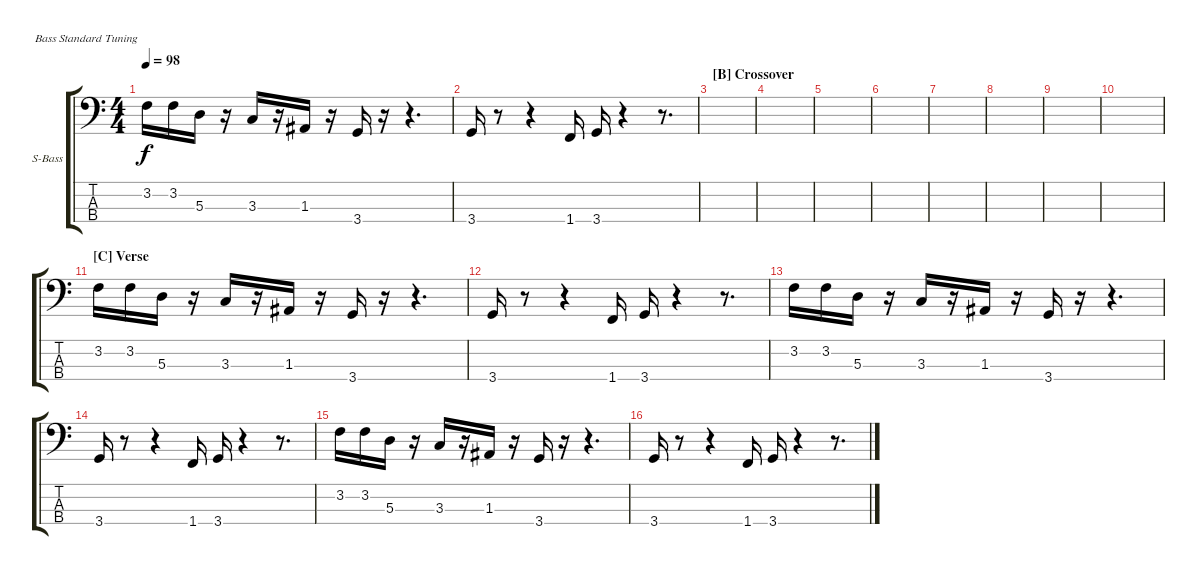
\defaultSystemsLayout 4
\bracketExtendMode groupsimilarinstruments
\firstSystemTrackNameOrientation horizontal
\otherSystemsTrackNameOrientation horizontal
\track ("Synthesizer Bass" "S-Bass") {instrument synthbass1}
\staff {score tabs}
\tuning (G2 D2 A1 E1)
\ts (4 4)
\tempo 98
\clef f4
\ks c
3.2.16{dy f} 3.2.16 5.3.16 r.16 3.3.16 r.16 1.3.16 r.16 3.4.16 r.16 r.4{d} |
3.4.16 r.8 r.4 1.4.16 3.4.16 r.4 r.8{d} |
\section ("B" "Crossover")
|
|
|
|
|
|
|
|
\section ("C" "Verse")
3.2.16 3.2.16 5.3.16 r.16 3.3.16 r.16 1.3.16 r.16 3.4.16 r.16 r.4{d} |
3.4.16 r.8 r.4 1.4.16 3.4.16 r.4 r.8{d} |
3.2.16 3.2.16 5.3.16 r.16 3.3.16 r.16 1.3.16 r.16 3.4.16 r.16 r.4{d} |
3.4.16 r.8 r.4 1.4.16 3.4.16 r.4 r.8{d} |
3.2.16 3.2.16 5.3.16 r.16 3.3.16 r.16 1.3.16 r.16 3.4.16 r.16 r.4{d} |
3.4.16 r.8 r.4 1.4.16 3.4.16 r.4 r.8{d}
